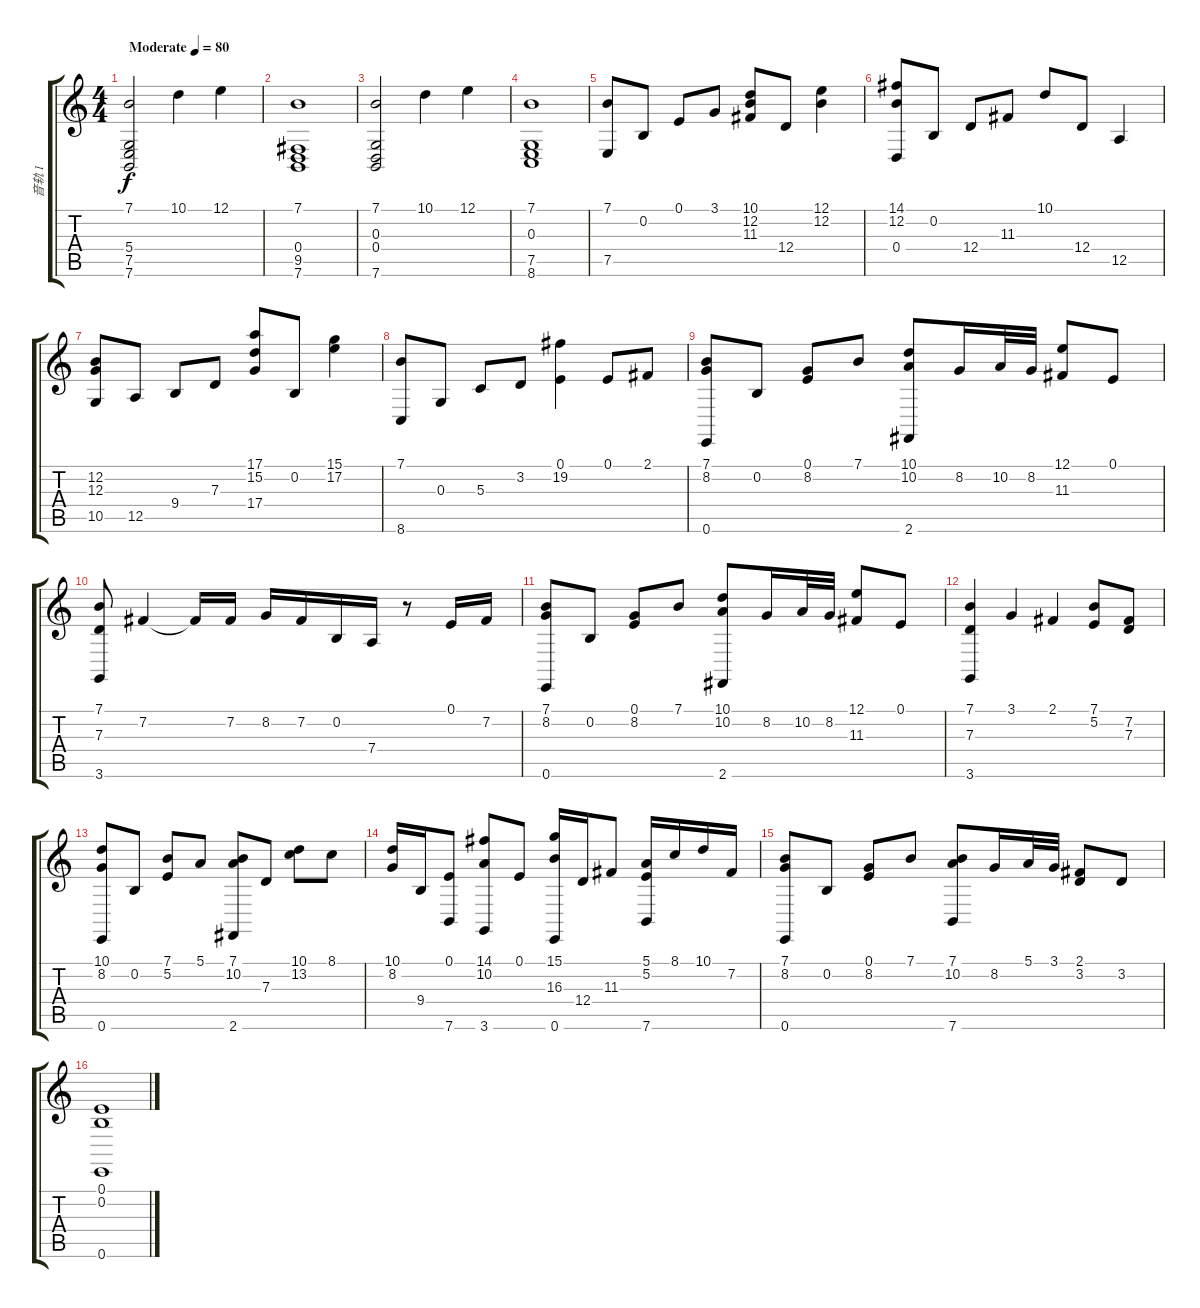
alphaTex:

\track ("音轨 1" "音轨 1") {instrument acousticgrandpiano}
\staff {score tabs}
\tuning (E4 B3 G3 D3 A2 E2) {hide}
\ts (4 4)
\tempo (80 "Moderate")
\clef g2
\ks c
(7.1 5.4 7.5 7.6).2{dy f instrument acousticgrandpiano} 10.1.4 12.1.4 |
(7.1 0.4 9.5 7.6).1 |
(7.1 0.3 0.4 7.6).2 10.1.4 12.1.4 |
(7.1 0.3 7.5 8.6).1 |
(7.1 7.5).8 0.2.8 0.1.8 3.1.8 (10.1 12.2 11.3).8 12.4.8 (12.1 12.2).4 |
(14.1 12.2 0.4).8 0.2.8 12.4.8 11.3.8 10.1.8 12.4.8 12.5.4 |
(12.2 12.3 10.5).8 12.5.8 9.4.8 7.3.8 (17.1 15.2 17.4).8 0.2.8 (15.1 17.2).4 |
(7.1 8.6).8 0.3.8 5.3.8 3.2.8 (0.1 19.2).4 0.1.8 2.1.8 |
(7.1 8.2 0.6).8 0.2.8 (0.1 8.2).8 7.1.8 (10.1 10.2 2.6).8 8.2.16 10.2.32 8.2.32 (12.1 11.3).8 0.1.8 |
(7.1 7.3 3.6).8 7.2.4 7.2{t}.16 7.2.16 8.2.16 7.2.16 0.2.16 7.4.16 r.8 0.1.16 7.2.16 |
(7.1 8.2 0.6).8 0.2.8 (0.1 8.2).8 7.1.8 (10.1 10.2 2.6).8 8.2.16 10.2.32 8.2.32 (12.1 11.3).8 0.1.8 |
(7.1 7.3 3.6).4 3.1.4 2.1.4 (7.1 5.2).8 (7.2 7.3).8 |
(10.1 8.2 0.6).8 0.2.8 (7.1 5.2).8 5.1.8 (7.1 10.2 2.6).8 7.3.8 (10.1 13.2).8 8.1.8 |
(10.1 8.2).16 9.4.16 (0.1 7.6).8 (14.1 10.2 3.6).8 0.1.8 (15.1 16.3 0.6).16 12.4.16 11.3.8 (5.1 5.2 7.6).16 8.1.16 10.1.16 7.2.16 |
(7.1 8.2 0.6).8 0.2.8 (0.1 8.2).8 7.1.8 (7.1 10.2 7.6).8 8.2.16 5.1.32 3.1.32 (2.1 3.2).8 3.2.8 |
(0.1 0.2 0.6).1
